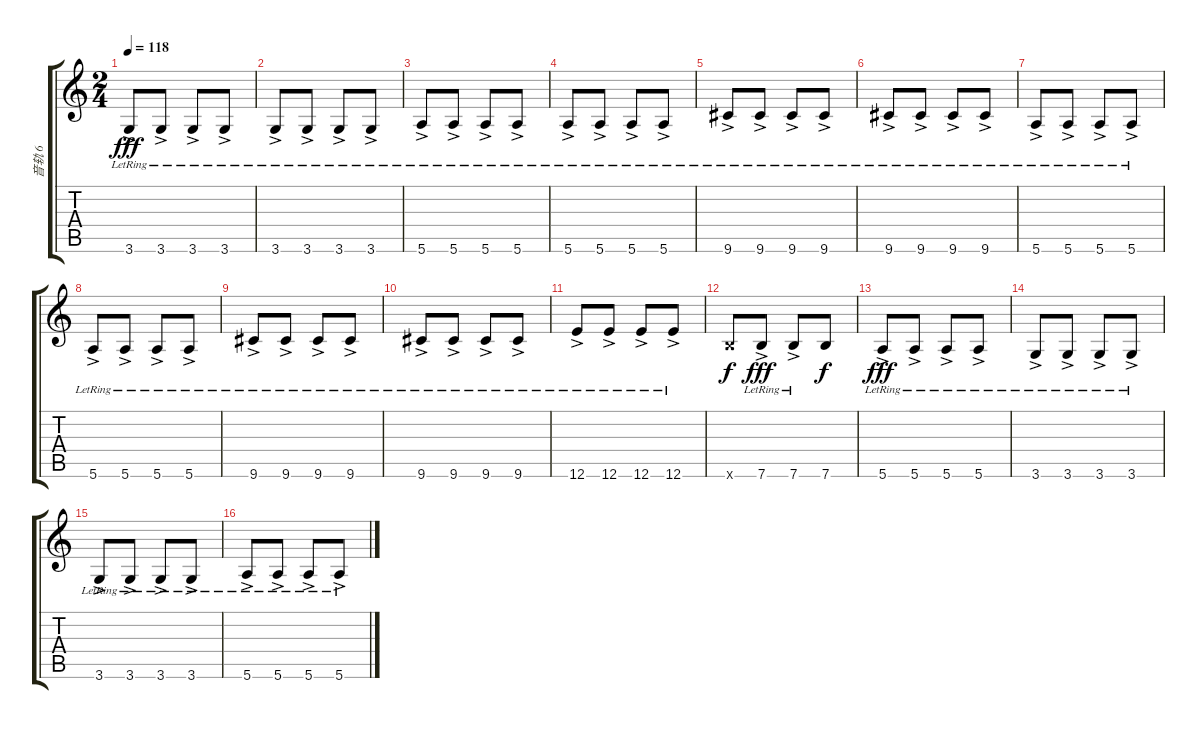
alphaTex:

\track ("音轨 6" "音轨 6") {instrument electricbassfinger}
\staff {score tabs}
\tuning (E4 B3 G3 D3 A2 E2) {hide}
\ts (2 4)
\tempo 118
\clef g2
\ks c
3.6{ac lr}.8{dy fff} 3.6{ac lr}.8 3.6{ac lr}.8 3.6{ac lr}.8 |
3.6{ac lr}.8 3.6{ac lr}.8 3.6{ac lr}.8 3.6{ac lr}.8 |
5.6{ac lr}.8 5.6{ac lr}.8 5.6{ac lr}.8 5.6{ac lr}.8 |
5.6{ac lr}.8 5.6{ac lr}.8 5.6{ac lr}.8 5.6{ac lr}.8 |
9.6{ac lr}.8 9.6{ac lr}.8 9.6{ac lr}.8 9.6{ac lr}.8 |
9.6{ac lr}.8 9.6{ac lr}.8 9.6{ac lr}.8 9.6{ac lr}.8 |
5.6{ac lr}.8 5.6{ac lr}.8 5.6{ac lr}.8 5.6{ac lr}.8 |
5.6{ac lr}.8 5.6{ac lr}.8 5.6{ac lr}.8 5.6{ac lr}.8 |
9.6{ac lr}.8 9.6{ac lr}.8 9.6{ac lr}.8 9.6{ac lr}.8 |
9.6{ac lr}.8 9.6{ac lr}.8 9.6{ac lr}.8 9.6{ac lr}.8 |
12.6{ac lr}.8 12.6{ac lr}.8 12.6{ac lr}.8 12.6{ac lr}.8 |
7.6{x}.8{dy f} 7.6{ac lr}.8{dy fff} 7.6{ac lr}.8 7.6.8{dy f} |
5.6{ac lr}.8{dy fff} 5.6{ac lr}.8 5.6{ac lr}.8 5.6{ac lr}.8 |
3.6{ac lr}.8 3.6{ac lr}.8 3.6{ac lr}.8 3.6{ac lr}.8 |
3.6{ac lr}.8 3.6{ac lr}.8 3.6{ac lr}.8 3.6{ac lr}.8 |
5.6{ac lr}.8 5.6{ac lr}.8 5.6{ac lr}.8 5.6{ac lr}.8
